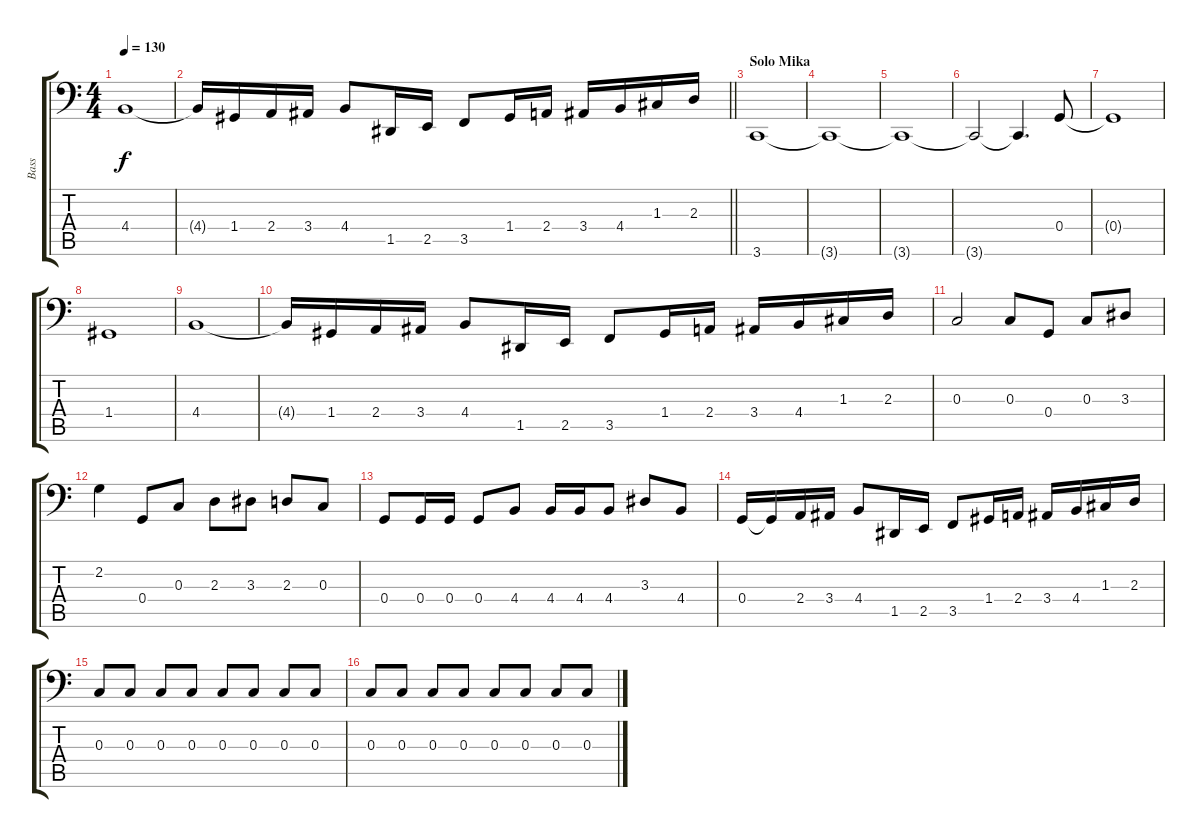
\track ("Bass" "Bass") {instrument electricbassfinger}
\staff {score tabs}
\tuning (Bb2 F2 C2 G1 D1 A0) {hide}
\ts (4 4)
\tempo 130
\clef f4
\ks c
4.4.1{dy f} |
\barLineRight lightlight
4.4{t}.16 1.4.16 2.4.16 3.4.16 4.4.8 1.5.16 2.5.16 3.5.8 1.4.16 2.4.16 3.4.16 4.4.16 1.3.16 2.3.16 |
\section ("" "Solo Mika")
3.6.1 |
3.6{t}.1 |
3.6{t}.1 |
3.6{t}.2 3.6{t}.4{d} 0.4.8 |
0.4{t}.1 |
1.4.1 |
4.4.1 |
4.4{t}.16 1.4.16 2.4.16 3.4.16 4.4.8 1.5.16 2.5.16 3.5.8 1.4.16 2.4.16 3.4.16 4.4.16 1.3.16 2.3.16 |
0.3.2 0.3.8 0.4.8 0.3.8 3.3.8 |
2.2.4 0.4.8 0.3.8 2.3.8 3.3.8 2.3.8 0.3.8 |
0.4.8 0.4.16 0.4.16 0.4.8 4.4.8 4.4.16 4.4.16 4.4.8 3.3.8 4.4.8 |
0.4.16 0.4{t}.16 2.4.16 3.4.16 4.4.8 1.5.16 2.5.16 3.5.8 1.4.16 2.4.16 3.4.16 4.4.16 1.3.16 2.3.16 |
0.3.8 0.3.8 0.3.8 0.3.8 0.3.8 0.3.8 0.3.8 0.3.8 |
0.3.8 0.3.8 0.3.8 0.3.8 0.3.8 0.3.8 0.3.8 0.3.8
